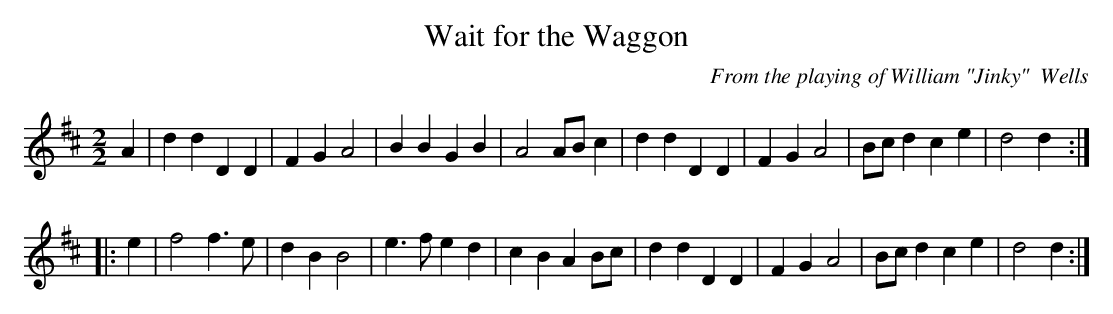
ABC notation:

X:1
T:Wait for the Waggon
C:From the playing of William "Jinky"  Wells
M:2/2
L:1/8
K:D
A2 | d2d2D2D2 | F2G2A4 | B2B2G2B2 | A4AB  c2 |\
d2d2D2D2 | F2G2A4 | Bc d2c2e2 | d4d2 :|
|: e2 | f4f3e | d2B2B4 | e3f  e2d2 | c2B2A2Bc |\
d2d2D2D2 | F2G2A4 | Bc d2c2e2 | d4d2 :|
